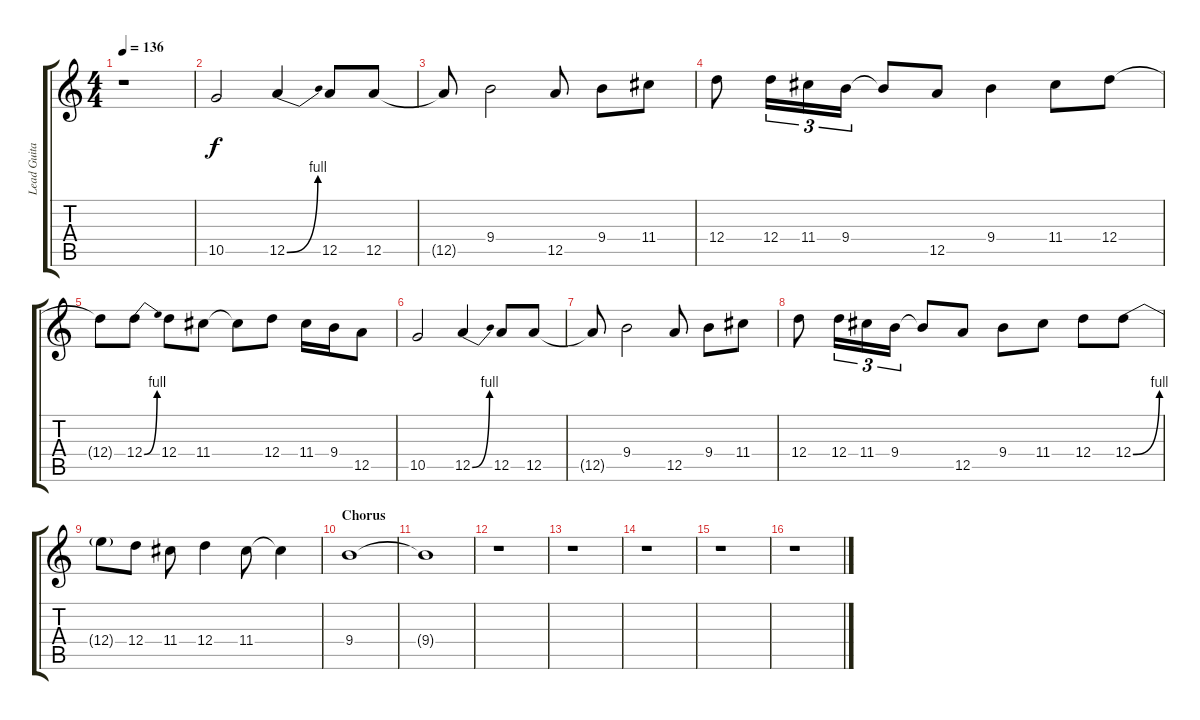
\track ("Lead Guitar" "Lead Guita") {instrument distortionguitar}
\staff {score tabs}
\tuning (E4 B3 G3 D3 A2 D2) {hide}
\ts (4 4)
\tempo 136
\clef g2
\ks c
r.1{dy f} |
10.5.2 12.5{be (bend 0 0 60 4)}.4 12.5.8 12.5.8 |
12.5{t}.8 9.4.2 12.5.8 9.4.8 11.4.8 |
12.4.8 12.4.16{tu (3 2)} 11.4.16{tu (3 2)} 9.4.16{tu (3 2)} 9.4{t}.8 12.5.8 9.4.4 11.4.8 12.4.8 |
12.4{t}.8 12.4{be (bend 0 0 60 4)}.8 12.4.8 11.4.8 11.4{t}.8 12.4.8 11.4.16 9.4.16 12.5.8 |
10.5.2 12.5{be (bend 0 0 60 4)}.4 12.5.8 12.5.8 |
12.5{t}.8 9.4.2 12.5.8 9.4.8 11.4.8 |
12.4.8 12.4.16{tu (3 2)} 11.4.16{tu (3 2)} 9.4.16{tu (3 2)} 9.4{t}.8 12.5.8 9.4.8 11.4.8 12.4.8 12.4{be (bend 0 0 60 4)}.8 |
12.4{t}.8 12.4.8 11.4.8 12.4.4 11.4.8 11.4{t}.4 |
\section ("" "Chorus")
9.4.1{volume 8} |
9.4{t}.1 |
r.1{volume 13} |
r.1 |
r.1 |
r.1 |
r.1
